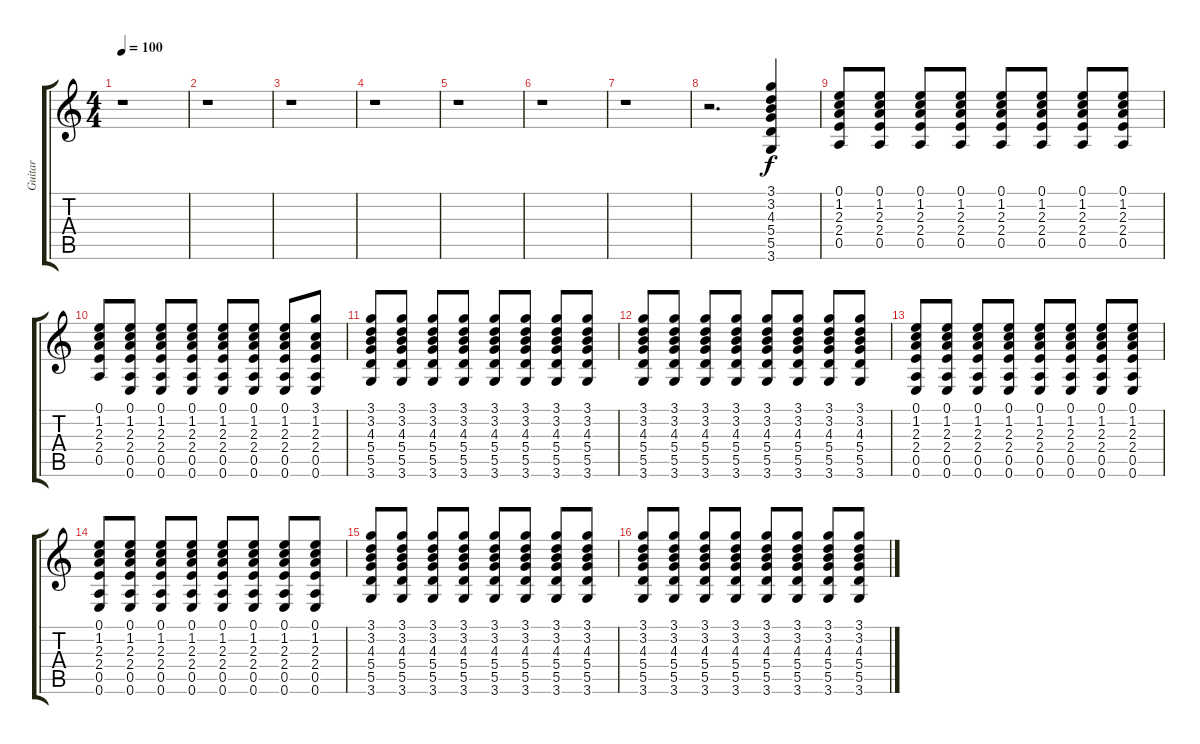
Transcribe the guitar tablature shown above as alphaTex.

\track ("Guitar" "Guitar") {instrument acousticguitarnylon}
\staff {score tabs}
\tuning (E4 B3 G3 D3 A2 E2) {hide}
\ts (4 4)
\tempo 100
\clef g2
\ks c
r.1{dy f instrument acousticguitarnylon} |
r.1 |
r.1 |
r.1 |
r.1 |
r.1 |
r.1 |
r.2{d} (3.1 3.2 4.3 5.4 5.5 3.6).4 |
(0.1 1.2 2.3 2.4 0.5).8 (0.1 1.2 2.3 2.4 0.5).8 (0.1 1.2 2.3 2.4 0.5).8 (0.1 1.2 2.3 2.4 0.5).8 (0.1 1.2 2.3 2.4 0.5).8 (0.1 1.2 2.3 2.4 0.5).8 (0.1 1.2 2.3 2.4 0.5).8 (0.1 1.2 2.3 2.4 0.5).8 |
(0.1 1.2 2.3 2.4 0.5).8 (0.1 1.2 2.3 2.4 0.5 0.6).8 (0.1 1.2 2.3 2.4 0.5 0.6).8 (0.1 1.2 2.3 2.4 0.5 0.6).8 (0.1 1.2 2.3 2.4 0.5 0.6).8 (0.1 1.2 2.3 2.4 0.5 0.6).8 (0.1 1.2 2.3 2.4 0.5 0.6).8 (3.1 1.2 2.3 2.4 0.5 0.6).8 |
(3.1 3.2 4.3 5.4 5.5 3.6).8 (3.1 3.2 4.3 5.4 5.5 3.6).8 (3.1 3.2 4.3 5.4 5.5 3.6).8 (3.1 3.2 4.3 5.4 5.5 3.6).8 (3.1 3.2 4.3 5.4 5.5 3.6).8 (3.1 3.2 4.3 5.4 5.5 3.6).8 (3.1 3.2 4.3 5.4 5.5 3.6).8 (3.1 3.2 4.3 5.4 5.5 3.6).8 |
(3.1 3.2 4.3 5.4 5.5 3.6).8 (3.1 3.2 4.3 5.4 5.5 3.6).8 (3.1 3.2 4.3 5.4 5.5 3.6).8 (3.1 3.2 4.3 5.4 5.5 3.6).8 (3.1 3.2 4.3 5.4 5.5 3.6).8 (3.1 3.2 4.3 5.4 5.5 3.6).8 (3.1 3.2 4.3 5.4 5.5 3.6).8 (3.1 3.2 4.3 5.4 5.5 3.6).8 |
(0.1 1.2 2.3 2.4 0.5 0.6).8 (0.1 1.2 2.3 2.4 0.5 0.6).8 (0.1 1.2 2.3 2.4 0.5 0.6).8 (0.1 1.2 2.3 2.4 0.5 0.6).8 (0.1 1.2 2.3 2.4 0.5 0.6).8 (0.1 1.2 2.3 2.4 0.5 0.6).8 (0.1 1.2 2.3 2.4 0.5 0.6).8 (0.1 1.2 2.3 2.4 0.5 0.6).8 |
(0.1 1.2 2.3 2.4 0.5 0.6).8 (0.1 1.2 2.3 2.4 0.5 0.6).8 (0.1 1.2 2.3 2.4 0.5 0.6).8 (0.1 1.2 2.3 2.4 0.5 0.6).8 (0.1 1.2 2.3 2.4 0.5 0.6).8 (0.1 1.2 2.3 2.4 0.5 0.6).8 (0.1 1.2 2.3 2.4 0.5 0.6).8 (0.1 1.2 2.3 2.4 0.5 0.6).8 |
(3.1 3.2 4.3 5.4 5.5 3.6).8 (3.1 3.2 4.3 5.4 5.5 3.6).8 (3.1 3.2 4.3 5.4 5.5 3.6).8 (3.1 3.2 4.3 5.4 5.5 3.6).8 (3.1 3.2 4.3 5.4 5.5 3.6).8 (3.1 3.2 4.3 5.4 5.5 3.6).8 (3.1 3.2 4.3 5.4 5.5 3.6).8 (3.1 3.2 4.3 5.4 5.5 3.6).8 |
(3.1 3.2 4.3 5.4 5.5 3.6).8 (3.1 3.2 4.3 5.4 5.5 3.6).8 (3.1 3.2 4.3 5.4 5.5 3.6).8 (3.1 3.2 4.3 5.4 5.5 3.6).8 (3.1 3.2 4.3 5.4 5.5 3.6).8 (3.1 3.2 4.3 5.4 5.5 3.6).8 (3.1 3.2 4.3 5.4 5.5 3.6).8 (3.1 3.2 4.3 5.4 5.5 3.6).8
